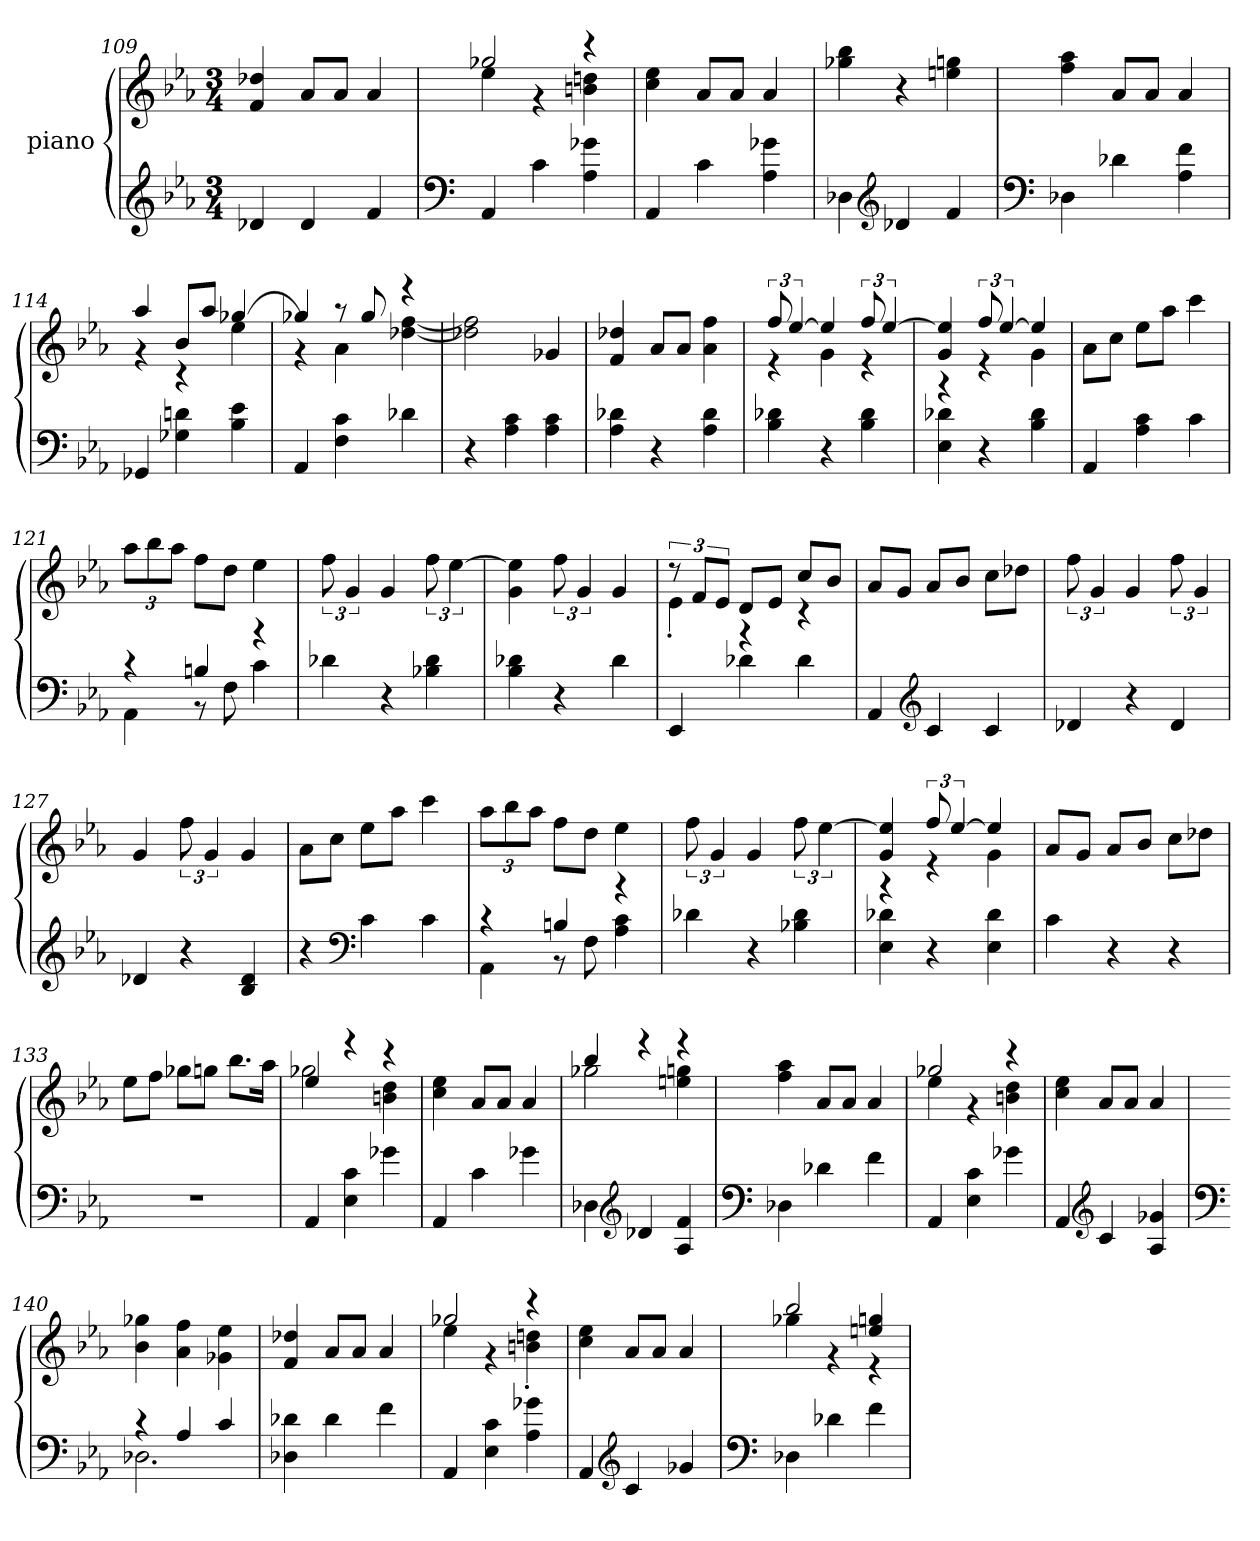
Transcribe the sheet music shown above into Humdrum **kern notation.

**kern	**kern
*part2	*part1
*staff2	*staff1
*I"piano	*I"piano
*clefG2	*clefG2
*k[b-e-a-]	*k[b-e-a-]
*M3/4	*M3/4
=109	=109
4d-X/	4f/ 4dd-X/
4d-/	8a-/L
.	8a-/J
4f/	4a-/
=110	=110
*clefF4	*
*	*^
4AA-/	2gg-X/	4ee-\
4c\	.	4r
4A-\ 4g-X\	4r	4bn\ 4ddn\
*	*v	*v
=111	=111
4AA-/	4cc\ 4ee-\
4c\	8a-/L
.	8a-/J
4A-\ 4g-X\	4a-/
=112	=112
4D-X\	4gg-X\ 4bb-\
*clefG2	*
4d-/	4r
4f/	4een\ 4ggn\
=113	=113
*clefF4	*
4D-X\	4ff\ 4aa-\
4d-\	8a-/L
.	8a-/J
4A-\ 4f\	4a-/
=114	=114
*	*^
4GG-X/	4aa-/	4r
4G-\ 4dn\	8b-/L	4r
.	8aa-/J	.
4B-\ 4e-\	[4gg-X/	4ee-\
=115	=115	=115
4AA-/	4gg-X/]	4r
4F\ 4c\	8r	4a-\
.	8gg-/	.
4d-X\	4r	[4dd-X\ [4ff\
*	*v	*v
=116	=116
4r	2dd-X\] 2ff\]
4A-\ 4c\	.
4A-\ 4c\	4g-X/
=117	=117
4A-\ 4d-X\	4f/ 4dd-X/
4r	8a-/L
.	8a-/J
4A-\ 4d-\	4a-\ 4ff\
=118	=118
*	*^
4B-\ 4d-X\	12ff/	4r
.	[6ee-/	.
4r	4ee-/]	4g\
4B-\ 4d-\	12ff/	4r
.	[6ee-/	.
=119	=119	=119
4E-\ 4d-X\	4g/ 4ee-/]	4r
4r	12ff/	4r
.	[6ee-/	.
4B-\ 4d-\	4ee-/]	4g\
*	*v	*v
=120	=120
4AA-/	8a-\L
.	8cc\J
4A-\ 4c\	8ee-\L
.	8aa-\J
4c\	4ccc\
=121	=121
*^	*
4r	4AA-\	12aa-\L
.	.	12bb-\
.	.	12aa-\J
4Bn/	8r	8ff\L
.	8F\	8dd\J
4r	4c\	4ee-\
*v	*v	*
=122	=122
4d-X\	12ff\
.	6g/
4r	4g/
4B-X\ 4d-\	12ff\
.	[6ee-\
=123	=123
4B-\ 4d-X\	4g\ 4ee-\]
4r	12ff\
.	6g/
4d-\	4g/
=124	=124
*	*^
4EE-/	12r	4e-'>\
.	12f/L	.
.	12e-/J	.
4d-X\	8d/L	4r
.	8e-/J	.
4d-\	8cc/L	4r
.	8b-/J	.
*	*v	*v
=125	=125
4AA-/	8a-/L
.	8g/J
*clefG2	*
4c/	8a-/L
.	8b-/J
4c/	8cc\L
.	8dd-X\J
=126	=126
4d-X/	12ff\
.	6g/
4r	4g/
4d-/	12ff\
.	6g/
=127	=127
4d-X/	4g/
4r	12ff\
.	6g/
4B-/ 4d-/	4g/
=128	=128
4r	8a-\L
.	8cc\J
*clefF4	*
4c\	8ee-\L
.	8aa-\J
4c\	4ccc\
=129	=129
*^	*
4r	4AA-\	12aa-\L
.	.	12bb-\
.	.	12aa-\J
4Bn/	8r	8ff\L
.	8F\	8dd\J
4r	4A-\ 4c\	4ee-\
*v	*v	*
=130	=130
4d-X\	12ff\
.	6g/
4r	4g/
4B-X\ 4d-\	12ff\
.	[6ee-\
=131	=131
*	*^
4E-\ 4d-X\	4g/ 4ee-/]	4r
4r	12ff/	4r
.	[6ee-/	.
4E-\ 4d-\	4ee-/]	4g\
*	*v	*v
=132	=132
4c\	8a-/L
.	8g/J
4r	8a-/L
.	8b-/J
4r	8cc\L
.	8dd-X\J
=133	=133
2.r	8ee-\L
.	8ff\J
.	8gg-X\L
.	8ggn\J
.	8.bb-\L
.	16aa-\Jk
=134	=134
*	*^
4AA-/	4ee-/	2gg-X\
4E-\ 4c\	4r	.
4g-X\	4r	4bn\ 4dd\
*	*v	*v
=135	=135
4AA-/	4cc\ 4ee-\
4c\	8a-/L
.	8a-/J
4g-X\	4a-/
=136	=136
*	*^
4D-X\	4bb-/	2gg-X\
*clefG2	*	*
4d-/	4r	.
4A-/ 4f/	4r	4een\ 4ggn\
*	*v	*v
=137	=137
*clefF4	*
4D-X\	4ff\ 4aa-\
4d-\	8a-/L
.	8a-/J
4f\	4a-/
=138	=138
*	*^
4AA-/	2gg-X/	4ee-\
4E-\ 4c\	.	4r
4g-X\	4r	4bn\ 4dd\
*	*v	*v
=139	=139
4AA-/	4cc\ 4ee-\
*clefG2	*
4c/	8a-/L
.	8a-/J
4A-/ 4g-X/	4a-/
=140	=140
*clefF4	*
*^	*
4r	2.D-X\	4b-\ 4gg-X\
4A-/	.	4a-\ 4ff\
4c/	.	4g-\ 4ee-\
*v	*v	*
=141	=141
4D-X\ 4d-X\	4f/ 4dd-X/
4d-\	8a-/L
.	8a-/J
4f\	4a-/
=142	=142
*	*^
4AA-/	2gg-X/	4ee-\
4E-\ 4c\	.	4r
4A-\ 4g-X\	4r	4bn\'> 4ddn\'>
*	*v	*v
=143	=143
4AA-/	4cc\ 4ee-\
*clefG2	*
4c/	8a-/L
.	8a-/J
4g-X/	4a-/
=144	=144
*clefF4	*
*	*^
4D-X\	2bb-/	4gg-X\
4d-\	.	4r
4f\	4een/ 4ggn/	4r
*	*v	*v
=	=
*-	*-
